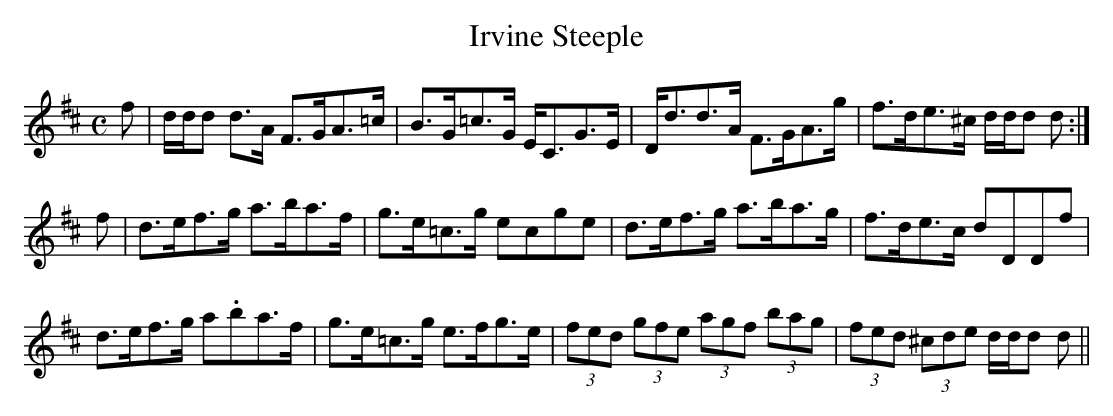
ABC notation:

X:1
T:Irvine Steeple
M:C
L:1/16
K:D
f2|ddd2 d3A F3GA3=c|B3G=c3G EC3G3E|Dd3d3A F3GA3g|f3de3^c ddd2 d2:|
f2|d3ef3g a3ba3f|g3e=c3g e2c2g2e2|d3ef3g a3ba3g|f3de3c d2D2D2f2|
d3ef3g a2.b2a3f|g3e=c3g e3fg3e|(3f2e2d2 (3g2f2e2 (3a2g2f2 (3b2a2g2|(3f2e2d2 (3^c2d2e2 ddd2 d2||
